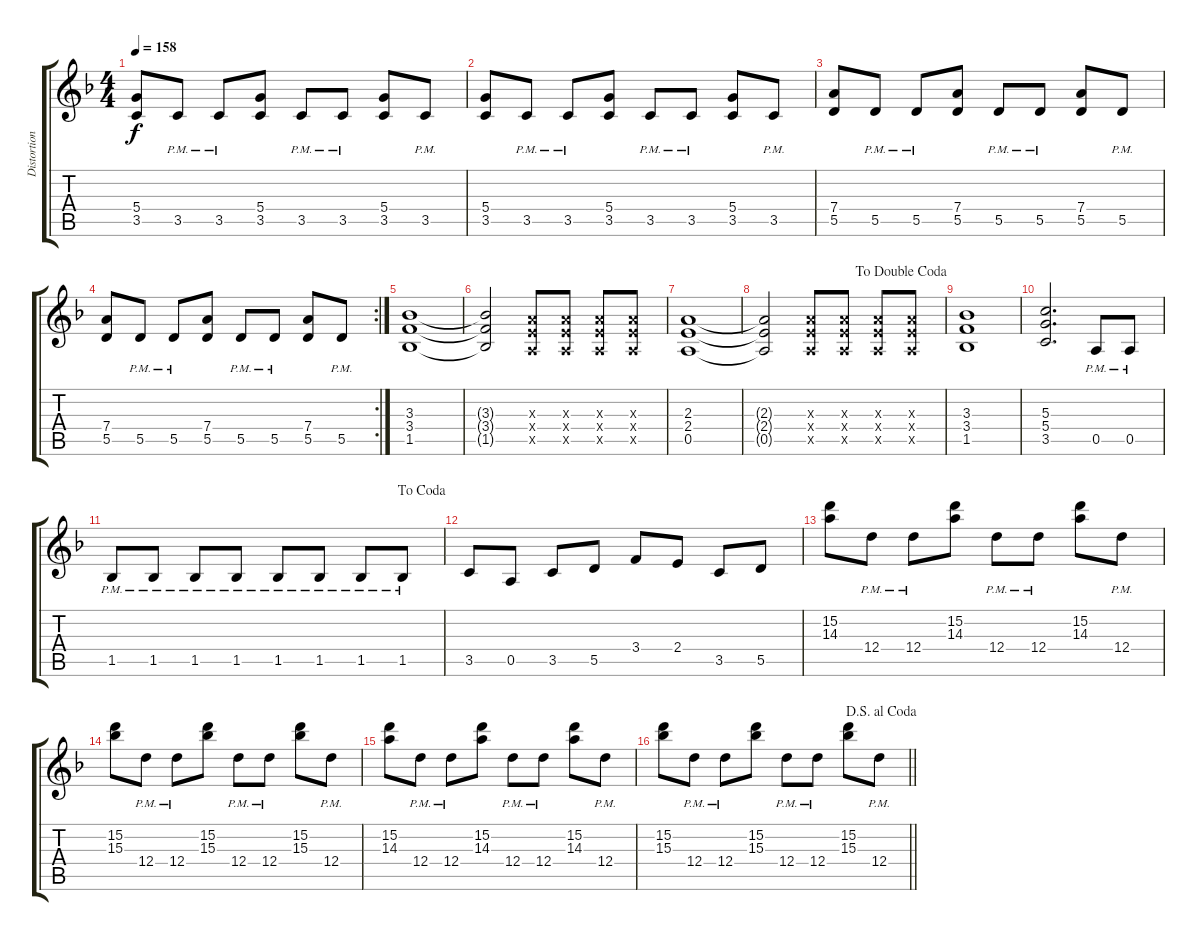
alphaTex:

\track ("Distortion Gtr" "Distortion") {instrument distortionguitar}
\staff {score tabs}
\tuning (E4 B3 G3 D3 A2 E2) {hide}
\ts (4 4)
\tempo 158
\clef g2
\ks f
(5.4 3.5).8{dy f} 3.5{pm}.8 3.5{pm}.8 (5.4 3.5).8 3.5{pm}.8 3.5{pm}.8 (5.4 3.5).8 3.5{pm}.8 |
(5.4 3.5).8 3.5{pm}.8 3.5{pm}.8 (5.4 3.5).8 3.5{pm}.8 3.5{pm}.8 (5.4 3.5).8 3.5{pm}.8 |
(7.4 5.5).8 5.5{pm}.8 5.5{pm}.8 (7.4 5.5).8 5.5{pm}.8 5.5{pm}.8 (7.4 5.5).8 5.5{pm}.8 |
\rc 2
(7.4 5.5).8 5.5{pm}.8 5.5{pm}.8 (7.4 5.5).8 5.5{pm}.8 5.5{pm}.8 (7.4 5.5).8 5.5{pm}.8 |
(3.3 3.4 1.5).1 |
(3.3{t} 3.4{t} 1.5{t}).2 (2.3{x} 2.4{x} 0.5{x}).8 (2.3{x} 2.4{x} 0.5{x}).8 (2.3{x} 2.4{x} 0.5{x}).8 (2.3{x} 2.4{x} 0.5{x}).8 |
(2.3 2.4 0.5).1 |
\jump dadoublecoda
(2.3{t} 2.4{t} 0.5{t}).2 (2.3{x} 2.4{x} 0.5{x}).8 (2.3{x} 2.4{x} 0.5{x}).8 (2.3{x} 2.4{x} 0.5{x}).8 (2.3{x} 2.4{x} 0.5{x}).8 |
(3.3 3.4 1.5).1 |
(5.3 5.4 3.5).2{d} 0.5{pm}.8 0.5{pm}.8 |
\jump dacoda
1.5{pm}.8 1.5{pm}.8 1.5{pm}.8 1.5{pm}.8 1.5{pm}.8 1.5{pm}.8 1.5{pm}.8 1.5{pm}.8 |
3.5.8 0.5.8 3.5.8 5.5.8 3.4.8 2.4.8 3.5.8 5.5.8 |
(15.2 14.3).8 12.4{pm}.8 12.4{pm}.8 (15.2 14.3).8 12.4{pm}.8 12.4{pm}.8 (15.2 14.3).8 12.4{pm}.8 |
(15.2 15.3).8 12.4{pm}.8 12.4{pm}.8 (15.2 15.3).8 12.4{pm}.8 12.4{pm}.8 (15.2 15.3).8 12.4{pm}.8 |
(15.2 14.3).8 12.4{pm}.8 12.4{pm}.8 (15.2 14.3).8 12.4{pm}.8 12.4{pm}.8 (15.2 14.3).8 12.4{pm}.8 |
\jump dalsegnoalcoda
\barLineRight lightlight
(15.2 15.3).8 12.4{pm}.8 12.4{pm}.8 (15.2 15.3).8 12.4{pm}.8 12.4{pm}.8 (15.2 15.3).8 12.4{pm}.8
